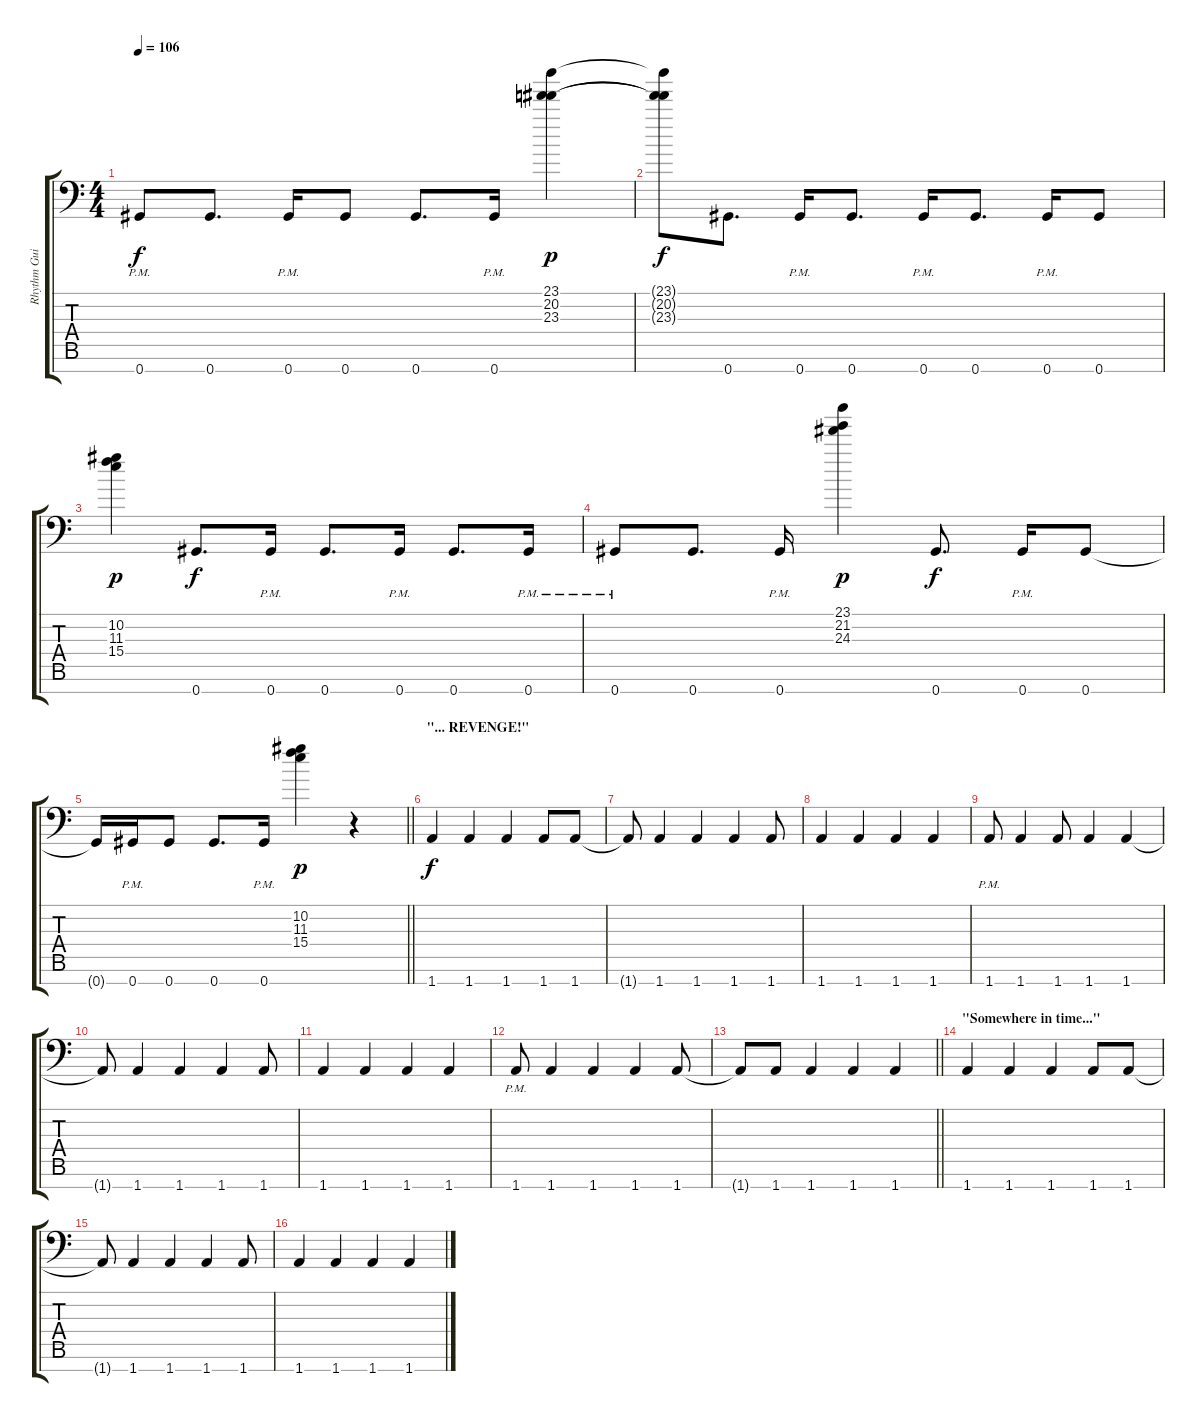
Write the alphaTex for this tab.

\track ("Rhythm Guitar L" "Rhythm Gui") {instrument distortionguitar}
\staff {score tabs}
\tuning (Eb4 Bb3 Gb3 Db3 Ab2 Eb2 Ab1) {hide}
\ts (4 4)
\tempo 106
\clef f4
\ks c
0.7{pm}.8{dy f} 0.7.8{d} 0.7{pm}.16 0.7.8 0.7.8{d} 0.7{pm}.16 (23.1 20.2 23.3).4{dy p} |
(23.1{t} 20.2{t} 23.3{t}).8{dy f} 0.7.8{d} 0.7{pm}.16 0.7.8{d} 0.7{pm}.16 0.7.8{d} 0.7{pm}.16 0.7.8 |
(10.2 11.3 15.4).4{dy p} 0.7.8{d dy f} 0.7{pm}.16 0.7.8{d} 0.7{pm}.16 0.7.8{d} 0.7{pm}.16 |
0.7{pm}.8 0.7.8{d} 0.7{pm}.16 (23.1 21.2 24.3).4{dy p} 0.7.8{d dy f} 0.7{pm}.16 0.7.8 |
\barLineRight lightlight
0.7{t}.16 0.7{pm}.16 0.7.8 0.7.8{d} 0.7{pm}.16 (10.2 11.3 15.4).4{dy p} r.4 |
\section ("" "\"... REVENGE!\"")
1.7.4{dy f} 1.7.4 1.7.4 1.7.8 1.7.8 |
1.7{t}.8 1.7.4 1.7.4 1.7.4 1.7.8 |
1.7.4 1.7.4 1.7.4 1.7.4 |
1.7{pm}.8 1.7.4 1.7.8 1.7.4 1.7.4 |
1.7{t}.8 1.7.4 1.7.4 1.7.4 1.7.8 |
1.7.4 1.7.4 1.7.4 1.7.4 |
1.7{pm}.8 1.7.4 1.7.4 1.7.4 1.7.8 |
\barLineRight lightlight
1.7{t}.8 1.7.8 1.7.4 1.7.4 1.7.4 |
\section ("" "\"Somewhere in time...\"")
1.7.4 1.7.4 1.7.4 1.7.8 1.7.8 |
1.7{t}.8 1.7.4 1.7.4 1.7.4 1.7.8 |
1.7.4 1.7.4 1.7.4 1.7.4
